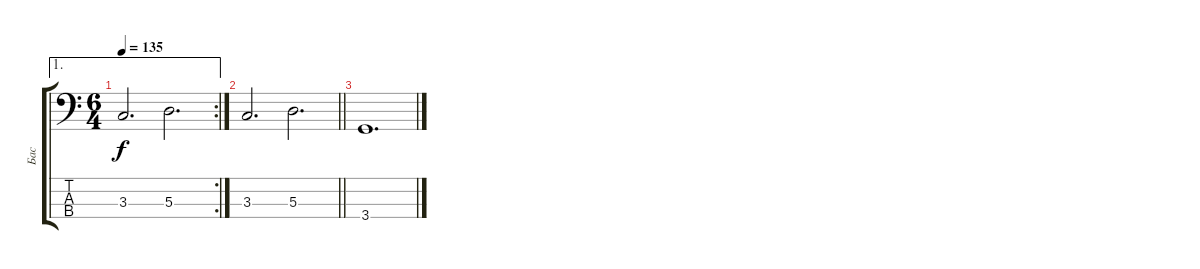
\track ("Бас" "Бас") {instrument electricbasspick}
\staff {score tabs}
\tuning (G2 D2 A1 E1) {hide}
\ae 1
\rc 2
\ts (6 4)
\tempo 135
\clef f4
\ks c
3.3.2{d dy f} 5.3.2{d} |
\barLineRight lightlight
3.3.2{d} 5.3.2{d} |
3.4.1{d}
